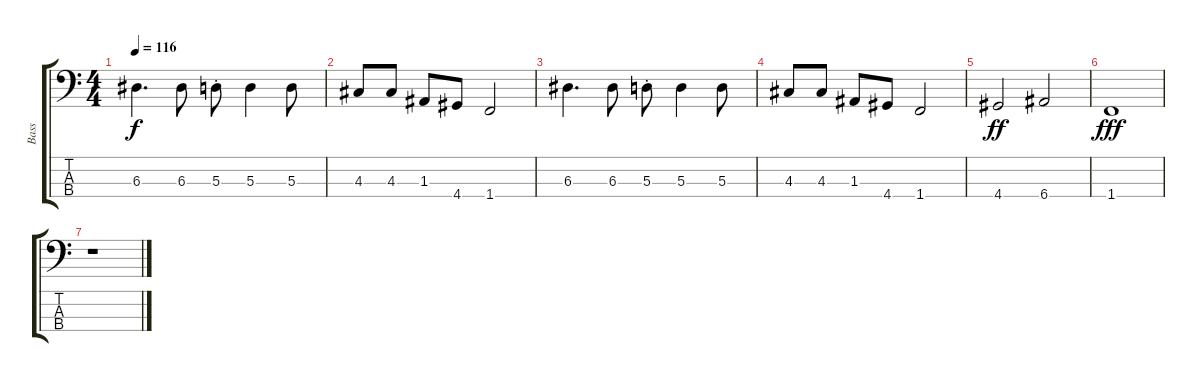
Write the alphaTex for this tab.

\track ("Bass" "Bass") {instrument electricbassfinger}
\staff {score tabs}
\tuning (G2 D2 A1 E1) {hide}
\ts (4 4)
\tempo 116
\clef f4
\ks c
6.3.4{d dy f} 6.3.8 5.3{st}.8 5.3.4 5.3.8 |
4.3.8 4.3.8 1.3.8 4.4.8 1.4.2 |
6.3.4{d} 6.3.8 5.3{st}.8 5.3.4 5.3.8 |
4.3.8 4.3.8 1.3.8 4.4.8 1.4.2 |
4.4.2{dy ff} 6.4.2 |
1.4.1{dy fff} |
r.1
